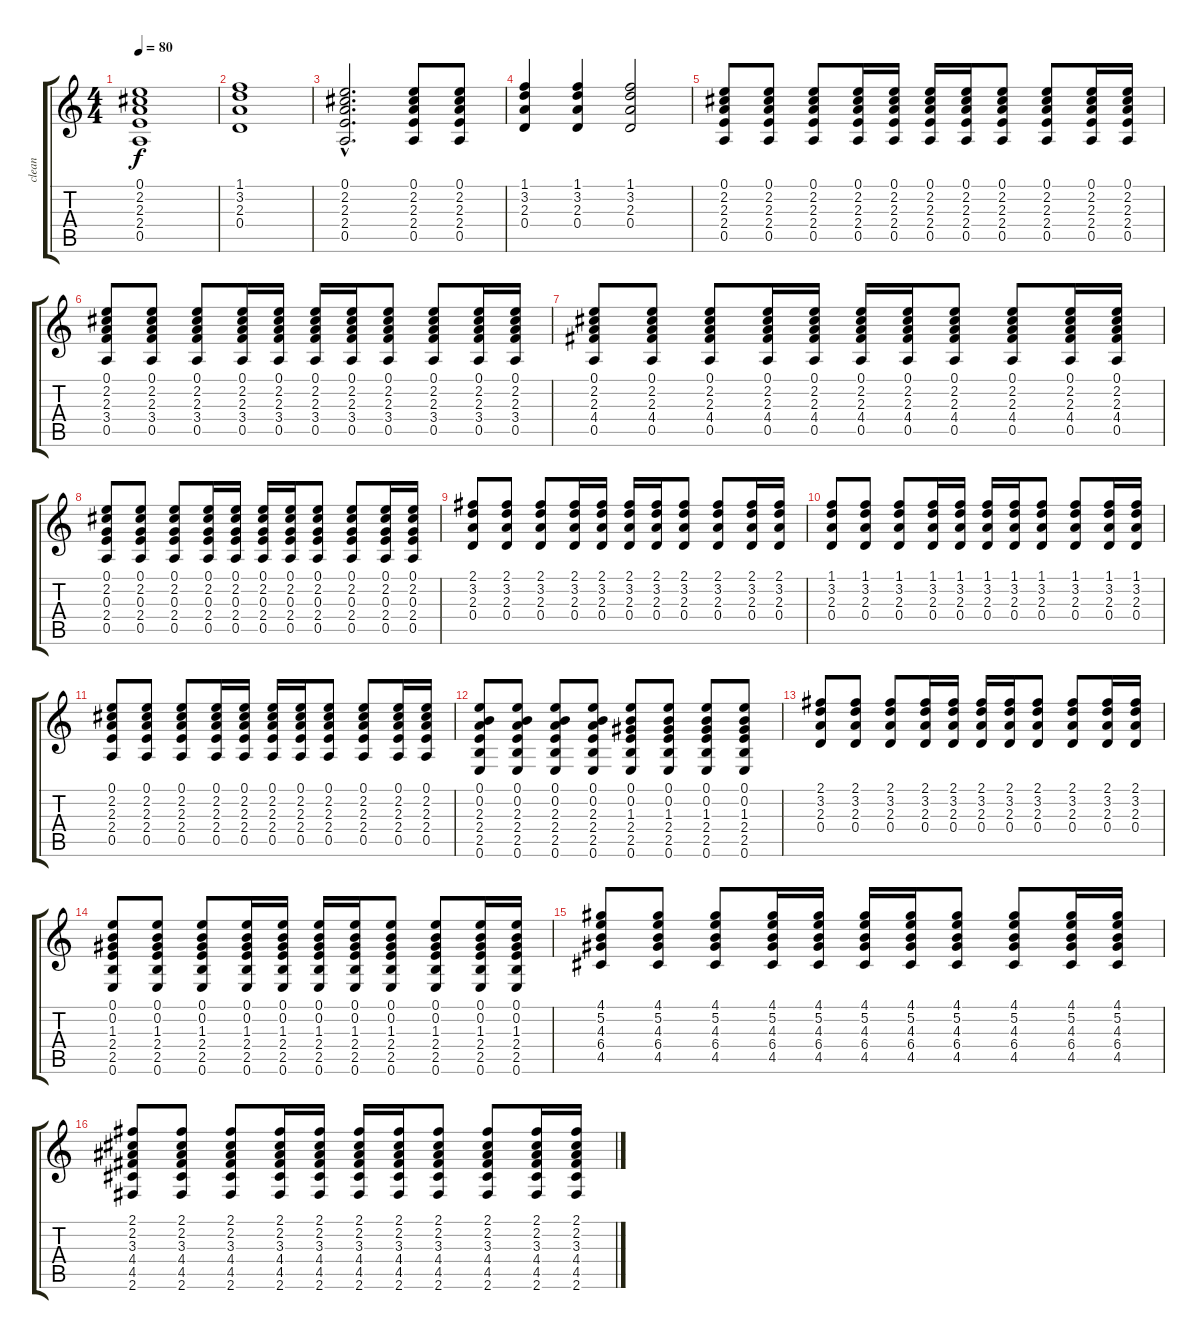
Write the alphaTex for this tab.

\track ("clean" "clean") {instrument electricguitarclean}
\staff {score tabs}
\tuning (E4 B3 G3 D3 A2 E2) {hide}
\ts (4 4)
\tempo 80
\clef g2
\ks c
(0.1 2.2 2.3 2.4 0.5).1{dy f} |
(1.1 3.2 2.3 0.4).1 |
(0.1{hac} 2.2{hac} 2.3{hac} 2.4{hac} 0.5{hac}).2{d} (0.1 2.2 2.3 2.4 0.5).8 (0.1 2.2 2.3 2.4 0.5).8 |
(1.1 3.2 2.3 0.4).4 (1.1 3.2 2.3 0.4).4 (1.1 3.2 2.3 0.4).2 |
(0.1 2.2 2.3 2.4 0.5).8 (0.1 2.2 2.3 2.4 0.5).8 (0.1 2.2 2.3 2.4 0.5).8 (0.1 2.2 2.3 2.4 0.5).16 (0.1 2.2 2.3 2.4 0.5).16 (0.1 2.2 2.3 2.4 0.5).16 (0.1 2.2 2.3 2.4 0.5).16 (0.1 2.2 2.3 2.4 0.5).8 (0.1 2.2 2.3 2.4 0.5).8 (0.1 2.2 2.3 2.4 0.5).16 (0.1 2.2 2.3 2.4 0.5).16 |
(0.1 2.2 2.3 3.4 0.5).8 (0.1 2.2 2.3 3.4 0.5).8 (0.1 2.2 2.3 3.4 0.5).8 (0.1 2.2 2.3 3.4 0.5).16 (0.1 2.2 2.3 3.4 0.5).16 (0.1 2.2 2.3 3.4 0.5).16 (0.1 2.2 2.3 3.4 0.5).16 (0.1 2.2 2.3 3.4 0.5).8 (0.1 2.2 2.3 3.4 0.5).8 (0.1 2.2 2.3 3.4 0.5).16 (0.1 2.2 2.3 3.4 0.5).16 |
(0.1 2.2 2.3 4.4 0.5).8 (0.1 2.2 2.3 4.4 0.5).8 (0.1 2.2 2.3 4.4 0.5).8 (0.1 2.2 2.3 4.4 0.5).16 (0.1 2.2 2.3 4.4 0.5).16 (0.1 2.2 2.3 4.4 0.5).16 (0.1 2.2 2.3 4.4 0.5).16 (0.1 2.2 2.3 4.4 0.5).8 (0.1 2.2 2.3 4.4 0.5).8 (0.1 2.2 2.3 4.4 0.5).16 (0.1 2.2 2.3 4.4 0.5).16 |
(0.1 2.2 0.3 2.4 0.5).8 (0.1 2.2 0.3 2.4 0.5).8 (0.1 2.2 0.3 2.4 0.5).8 (0.1 2.2 0.3 2.4 0.5).16 (0.1 2.2 0.3 2.4 0.5).16 (0.1 2.2 0.3 2.4 0.5).16 (0.1 2.2 0.3 2.4 0.5).16 (0.1 2.2 0.3 2.4 0.5).8 (0.1 2.2 0.3 2.4 0.5).8 (0.1 2.2 0.3 2.4 0.5).16 (0.1 2.2 0.3 2.4 0.5).16 |
(2.1 3.2 2.3 0.4).8 (2.1 3.2 2.3 0.4).8 (2.1 3.2 2.3 0.4).8 (2.1 3.2 2.3 0.4).16 (2.1 3.2 2.3 0.4).16 (2.1 3.2 2.3 0.4).16 (2.1 3.2 2.3 0.4).16 (2.1 3.2 2.3 0.4).8 (2.1 3.2 2.3 0.4).8 (2.1 3.2 2.3 0.4).16 (2.1 3.2 2.3 0.4).16 |
(1.1 3.2 2.3 0.4).8 (1.1 3.2 2.3 0.4).8 (1.1 3.2 2.3 0.4).8 (1.1 3.2 2.3 0.4).16 (1.1 3.2 2.3 0.4).16 (1.1 3.2 2.3 0.4).16 (1.1 3.2 2.3 0.4).16 (1.1 3.2 2.3 0.4).8 (1.1 3.2 2.3 0.4).8 (1.1 3.2 2.3 0.4).16 (1.1 3.2 2.3 0.4).16 |
(0.1 2.2 2.3 2.4 0.5).8 (0.1 2.2 2.3 2.4 0.5).8 (0.1 2.2 2.3 2.4 0.5).8 (0.1 2.2 2.3 2.4 0.5).16 (0.1 2.2 2.3 2.4 0.5).16 (0.1 2.2 2.3 2.4 0.5).16 (0.1 2.2 2.3 2.4 0.5).16 (0.1 2.2 2.3 2.4 0.5).8 (0.1 2.2 2.3 2.4 0.5).8 (0.1 2.2 2.3 2.4 0.5).16 (0.1 2.2 2.3 2.4 0.5).16 |
(0.1 0.2 2.3 2.4 2.5 0.6).8 (0.1 0.2 2.3 2.4 2.5 0.6).8 (0.1 0.2 2.3 2.4 2.5 0.6).8 (0.1 0.2 2.3 2.4 2.5 0.6).8 (0.1 0.2 1.3 2.4 2.5 0.6).8 (0.1 0.2 1.3 2.4 2.5 0.6).8 (0.1 0.2 1.3 2.4 2.5 0.6).8 (0.1 0.2 1.3 2.4 2.5 0.6).8 |
(2.1 3.2 2.3 0.4).8 (2.1 3.2 2.3 0.4).8 (2.1 3.2 2.3 0.4).8 (2.1 3.2 2.3 0.4).16 (2.1 3.2 2.3 0.4).16 (2.1 3.2 2.3 0.4).16 (2.1 3.2 2.3 0.4).16 (2.1 3.2 2.3 0.4).8 (2.1 3.2 2.3 0.4).8 (2.1 3.2 2.3 0.4).16 (2.1 3.2 2.3 0.4).16 |
(0.1 0.2 1.3 2.4 2.5 0.6).8 (0.1 0.2 1.3 2.4 2.5 0.6).8 (0.1 0.2 1.3 2.4 2.5 0.6).8 (0.1 0.2 1.3 2.4 2.5 0.6).16 (0.1 0.2 1.3 2.4 2.5 0.6).16 (0.1 0.2 1.3 2.4 2.5 0.6).16 (0.1 0.2 1.3 2.4 2.5 0.6).16 (0.1 0.2 1.3 2.4 2.5 0.6).8 (0.1 0.2 1.3 2.4 2.5 0.6).8 (0.1 0.2 1.3 2.4 2.5 0.6).16 (0.1 0.2 1.3 2.4 2.5 0.6).16 |
(4.1 5.2 4.3 6.4 4.5).8 (4.1 5.2 4.3 6.4 4.5).8 (4.1 5.2 4.3 6.4 4.5).8 (4.1 5.2 4.3 6.4 4.5).16 (4.1 5.2 4.3 6.4 4.5).16 (4.1 5.2 4.3 6.4 4.5).16 (4.1 5.2 4.3 6.4 4.5).16 (4.1 5.2 4.3 6.4 4.5).8 (4.1 5.2 4.3 6.4 4.5).8 (4.1 5.2 4.3 6.4 4.5).16 (4.1 5.2 4.3 6.4 4.5).16 |
(2.1 2.2 3.3 4.4 4.5 2.6).8 (2.1 2.2 3.3 4.4 4.5 2.6).8 (2.1 2.2 3.3 4.4 4.5 2.6).8 (2.1 2.2 3.3 4.4 4.5 2.6).16 (2.1 2.2 3.3 4.4 4.5 2.6).16 (2.1 2.2 3.3 4.4 4.5 2.6).16 (2.1 2.2 3.3 4.4 4.5 2.6).16 (2.1 2.2 3.3 4.4 4.5 2.6).8 (2.1 2.2 3.3 4.4 4.5 2.6).8 (2.1 2.2 3.3 4.4 4.5 2.6).16 (2.1 2.2 3.3 4.4 4.5 2.6).16
